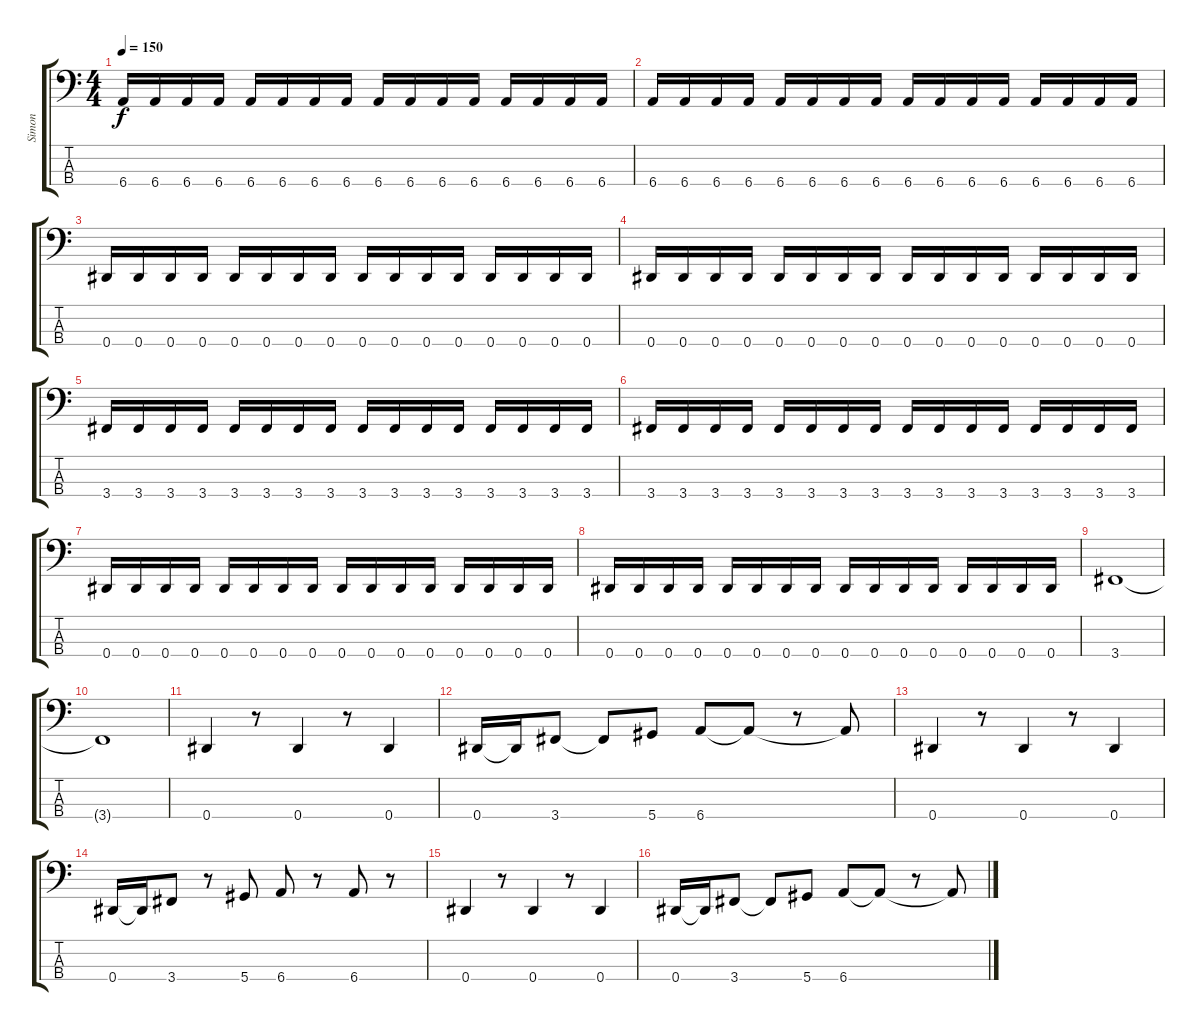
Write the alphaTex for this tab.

\track ("Simon" "Simon") {instrument electricbasspick}
\staff {score tabs}
\tuning (Gb2 Db2 Ab1 Eb1) {hide}
\ts (4 4)
\tempo 150
\clef f4
\ks c
6.4.16{dy f} 6.4.16 6.4.16 6.4.16 6.4.16 6.4.16 6.4.16 6.4.16 6.4.16 6.4.16 6.4.16 6.4.16 6.4.16 6.4.16 6.4.16 6.4.16 |
6.4.16 6.4.16 6.4.16 6.4.16 6.4.16 6.4.16 6.4.16 6.4.16 6.4.16 6.4.16 6.4.16 6.4.16 6.4.16 6.4.16 6.4.16 6.4.16 |
0.4.16 0.4.16 0.4.16 0.4.16 0.4.16 0.4.16 0.4.16 0.4.16 0.4.16 0.4.16 0.4.16 0.4.16 0.4.16 0.4.16 0.4.16 0.4.16 |
0.4.16 0.4.16 0.4.16 0.4.16 0.4.16 0.4.16 0.4.16 0.4.16 0.4.16 0.4.16 0.4.16 0.4.16 0.4.16 0.4.16 0.4.16 0.4.16 |
3.4.16 3.4.16 3.4.16 3.4.16 3.4.16 3.4.16 3.4.16 3.4.16 3.4.16 3.4.16 3.4.16 3.4.16 3.4.16 3.4.16 3.4.16 3.4.16 |
3.4.16 3.4.16 3.4.16 3.4.16 3.4.16 3.4.16 3.4.16 3.4.16 3.4.16 3.4.16 3.4.16 3.4.16 3.4.16 3.4.16 3.4.16 3.4.16 |
0.4.16 0.4.16 0.4.16 0.4.16 0.4.16 0.4.16 0.4.16 0.4.16 0.4.16 0.4.16 0.4.16 0.4.16 0.4.16 0.4.16 0.4.16 0.4.16 |
0.4.16 0.4.16 0.4.16 0.4.16 0.4.16 0.4.16 0.4.16 0.4.16 0.4.16 0.4.16 0.4.16 0.4.16 0.4.16 0.4.16 0.4.16 0.4.16 |
3.4.1 |
3.4{t}.1 |
0.4.4 r.8 0.4.4 r.8 0.4.4 |
0.4.16 0.4{t}.16 3.4.8 3.4{t}.8 5.4.8 6.4.8 6.4{t}.8 r.8 6.4{t}.8 |
0.4.4 r.8 0.4.4 r.8 0.4.4 |
0.4.16 0.4{t}.16 3.4.8 r.8 5.4.8 6.4.8 r.8 6.4.8 r.8 |
0.4.4 r.8 0.4.4 r.8 0.4.4 |
0.4.16 0.4{t}.16 3.4.8 3.4{t}.8 5.4.8 6.4.8 6.4{t}.8 r.8 6.4{t}.8
